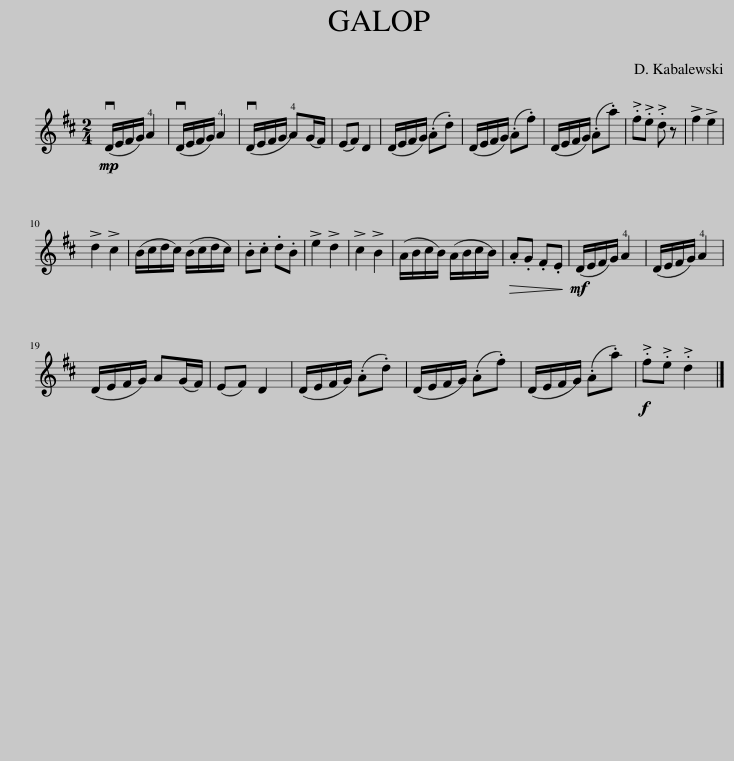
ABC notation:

X:1
L:1/8
M:2/4
I:linebreak $
K:D
V:1 treble
V:1
!mp! (vD/E/F/G/) !4!A2 | (vD/E/F/G/) !4!A2 | (vD/E/F/G/ !4!A)(G/F/) | (EF) D2 | (D/E/F/G/) (.A.d) | %5
 (D/E/F/G/) (.A.f) | (D/E/F/G/) (.A.a) | .f.e .d z | !>!f2 !>!e2 |$ !>!d2 !>!c2 | %10
 (B/c/d/c/) (B/c/d/c/) | .B.c .d.B | !>!e2 !>!d2 | !>!c2 !>!B2 | (A/B/c/B/) (A/B/c/B/) | %15
!>(! .A.G .F.E!>)! |!mf! (D/E/F/G/) !4!A2 | (D/E/F/G/) !4!A2 |$ (D/E/F/G/) A(G/F/) | (EF) D2 | %20
 (D/E/F/G/) (.A.d) | (D/E/F/G/) (.A.f) | (D/E/F/G/) (.A.a) |!f! .f.e .d2 |] %24
